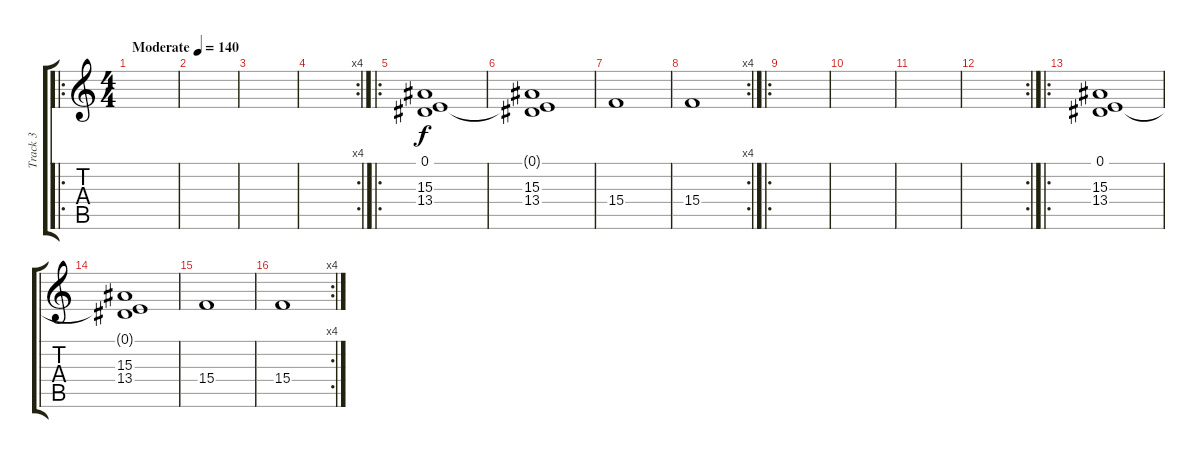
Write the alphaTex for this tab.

\track ("Track 3" "Track 3") {instrument lead8bassandlead}
\staff {score tabs}
\tuning (E4 B3 G3 D3 A2 E2) {hide}
\ro
\ts (4 4)
\tempo (140 "Moderate")
\clef g2
\ks c
|
|
|
\rc 4
|
\ro
(0.1 15.3 13.4).1 |
(0.1{t} 15.3 13.4).1 |
15.4.1 |
\rc 4
15.4.1 |
\ro
|
|
|
\rc 2
|
\ro
(0.1 15.3 13.4).1 |
(0.1{t} 15.3 13.4).1 |
15.4.1 |
\rc 4
15.4.1
